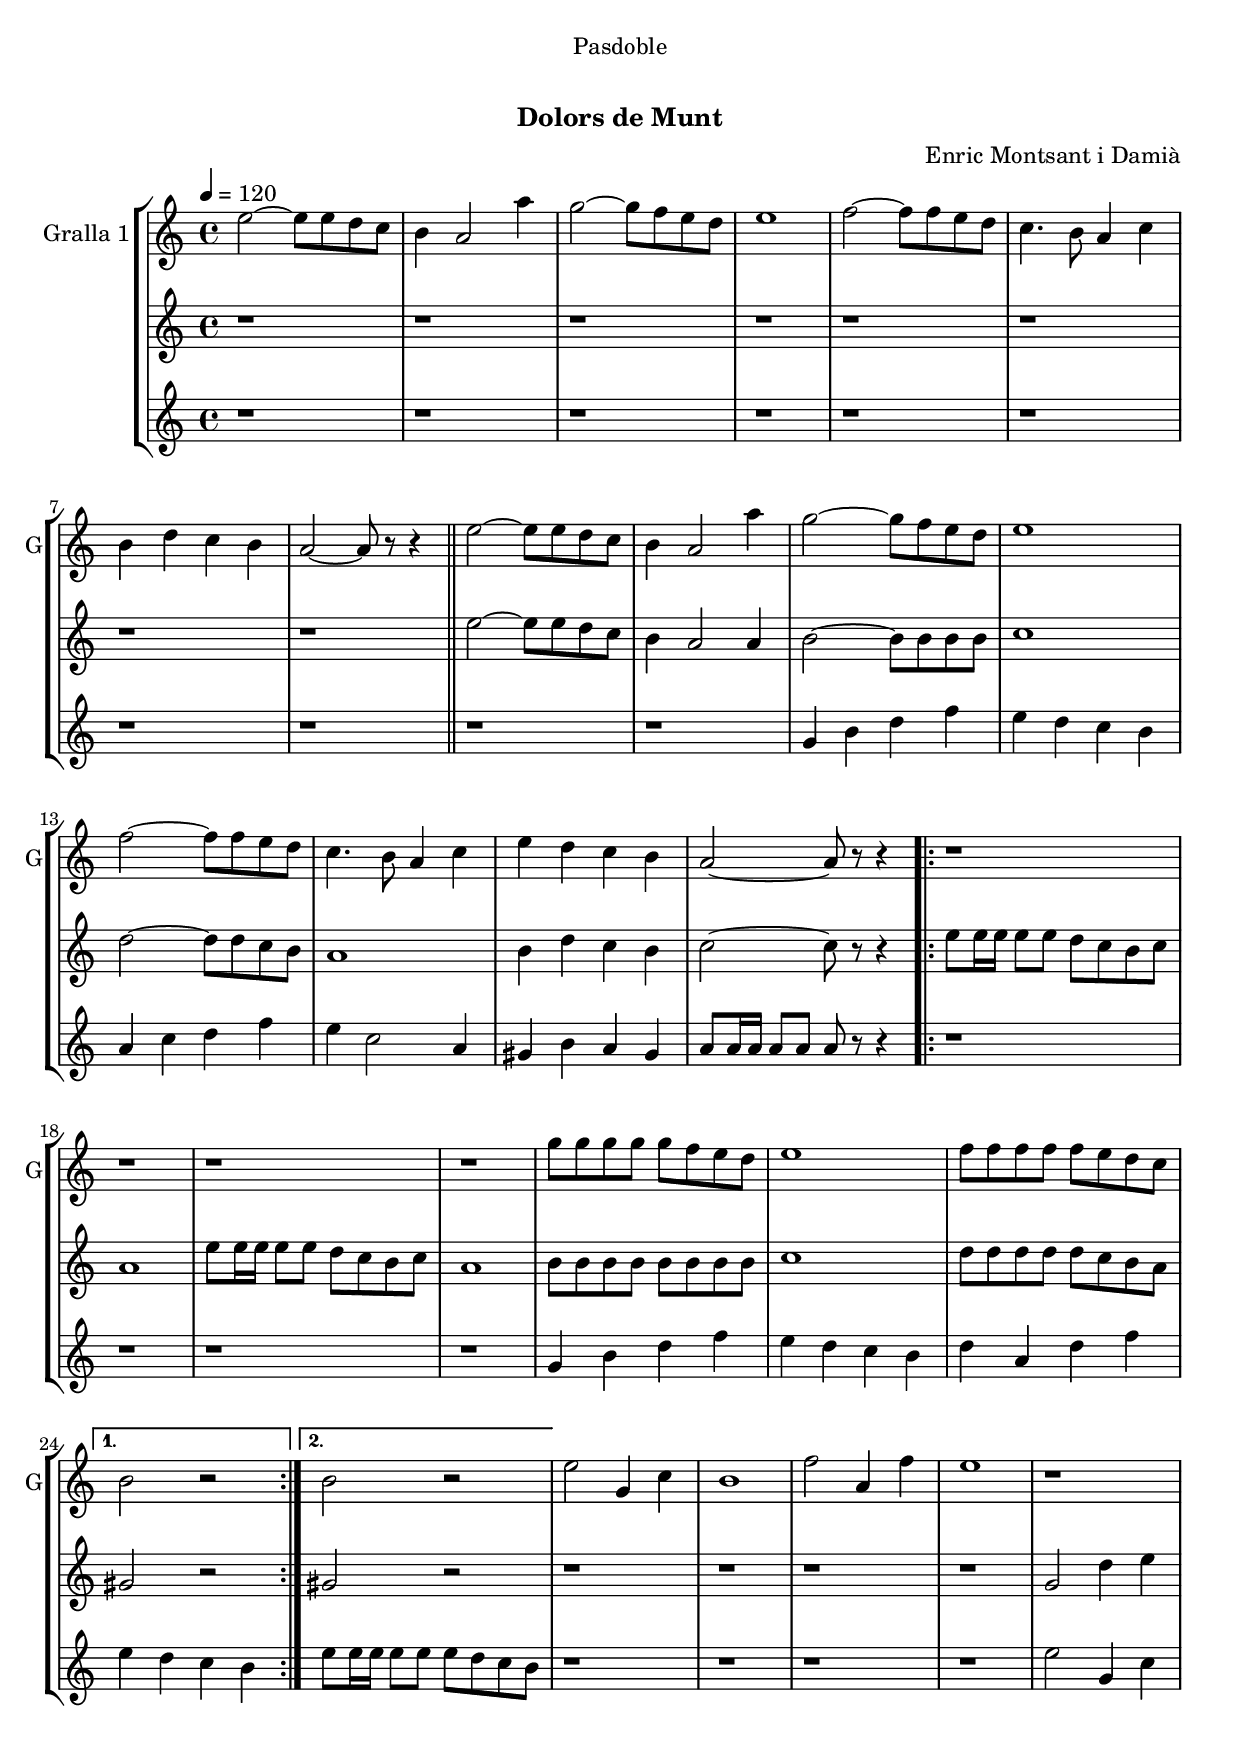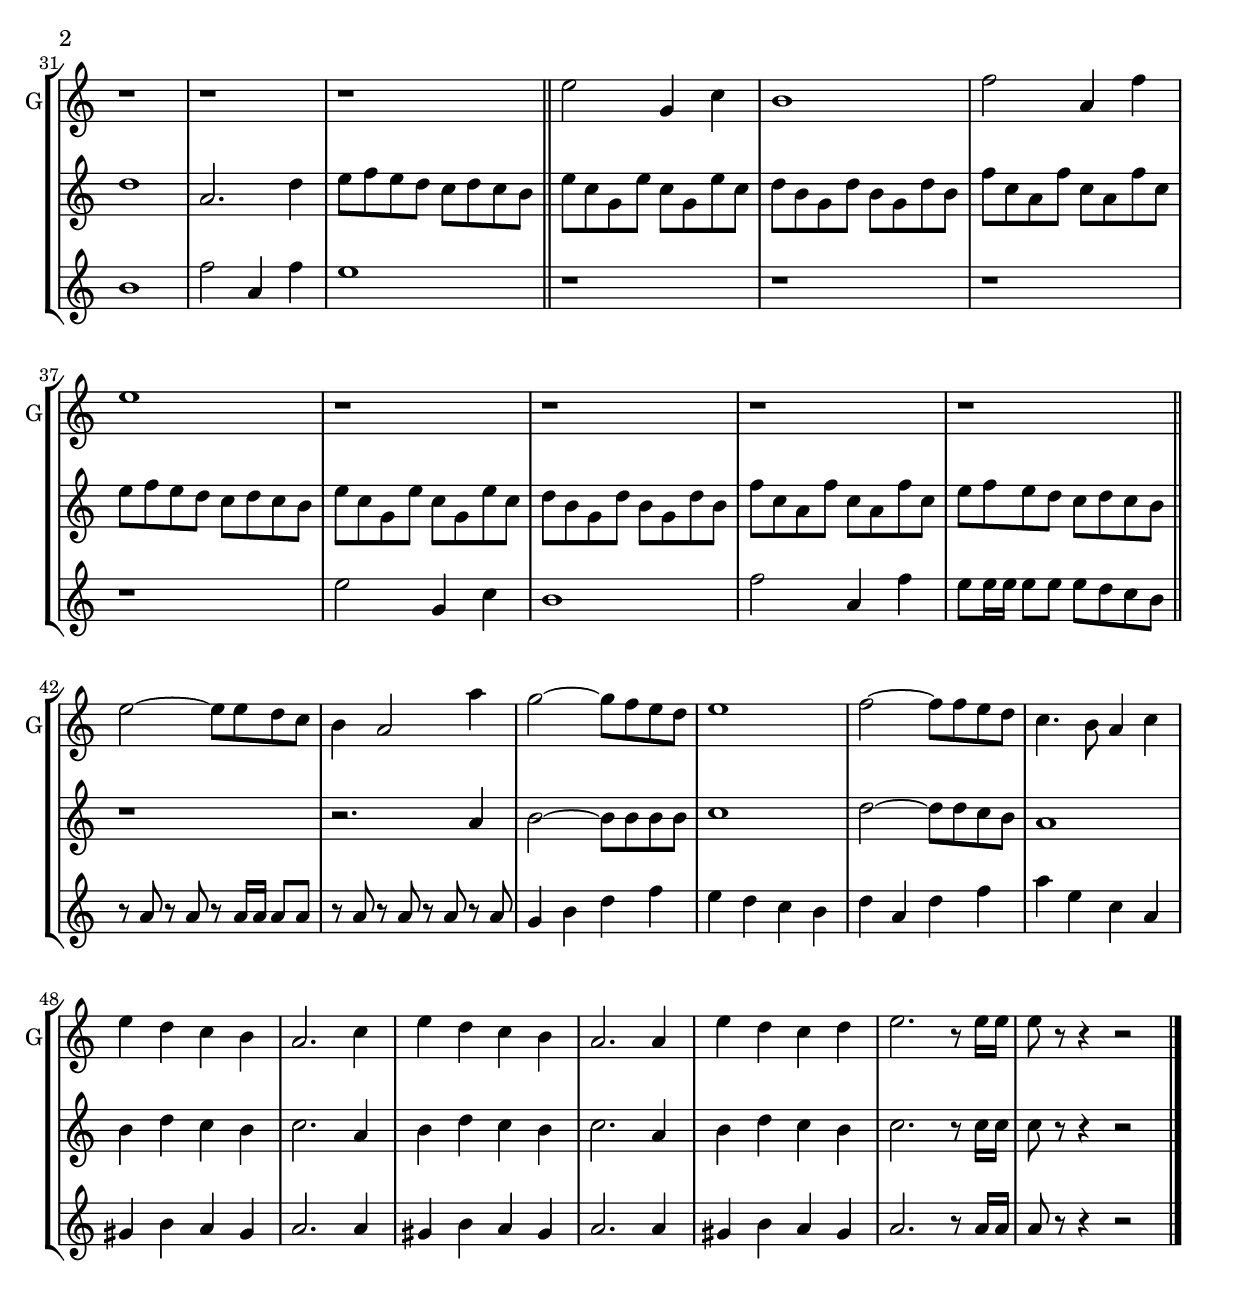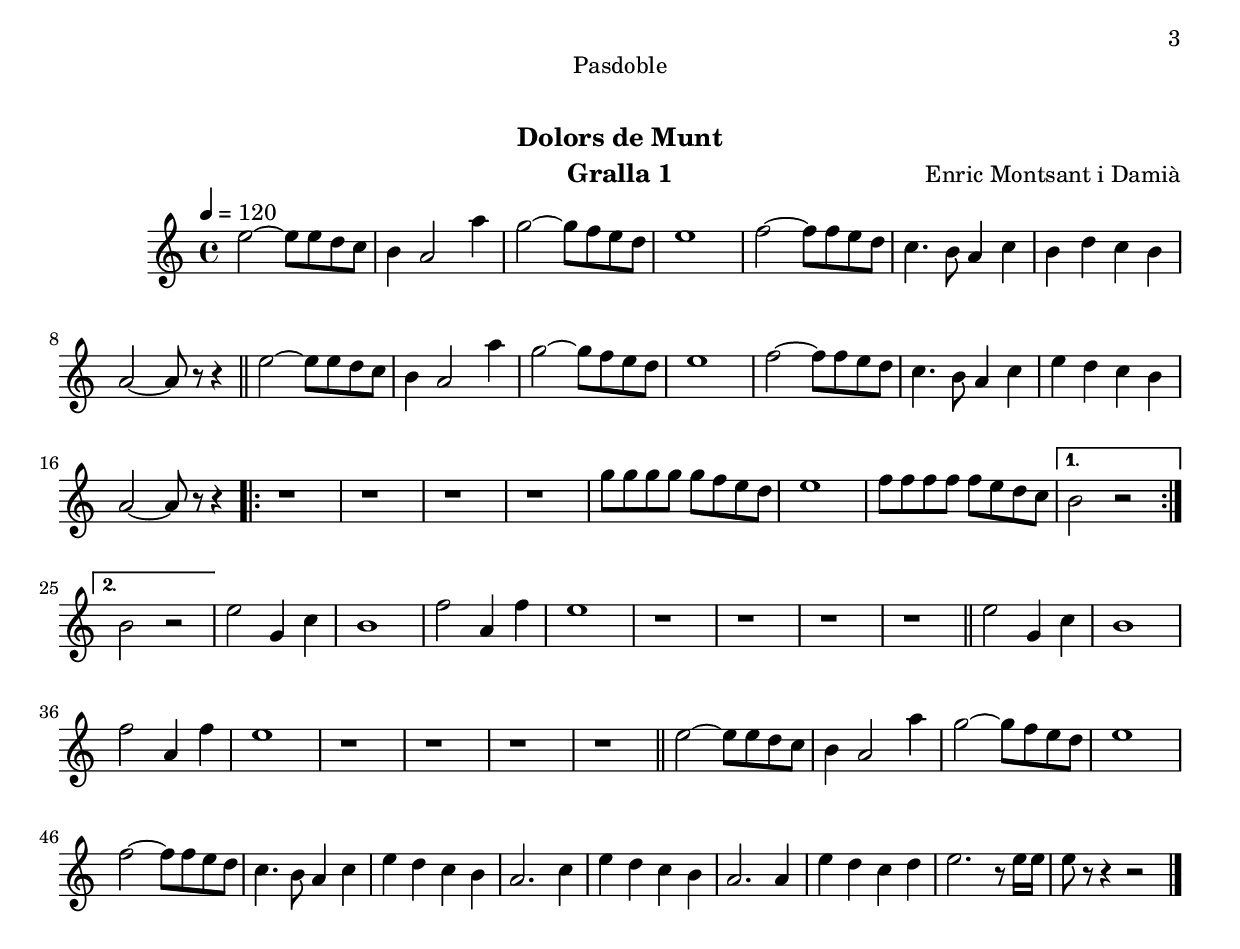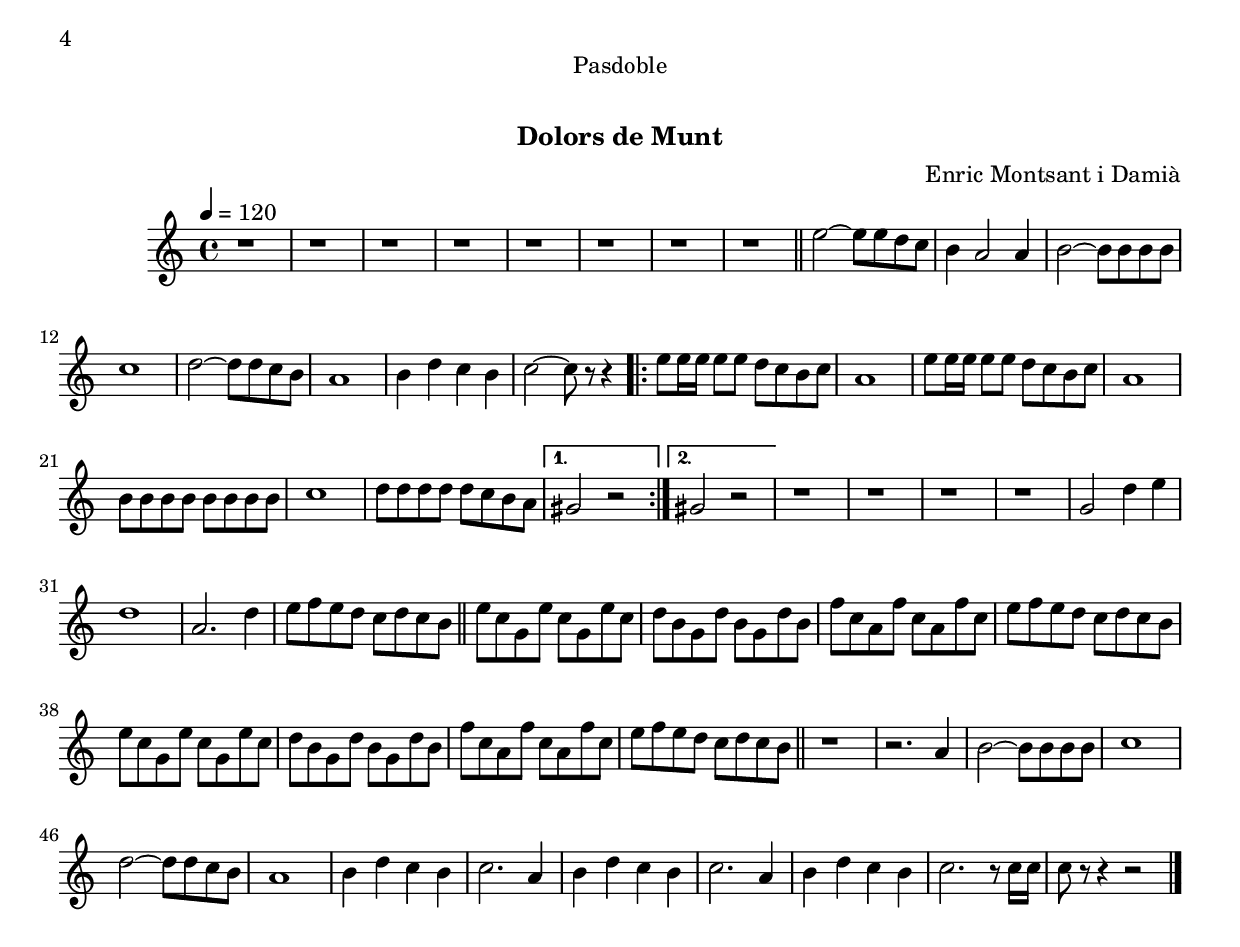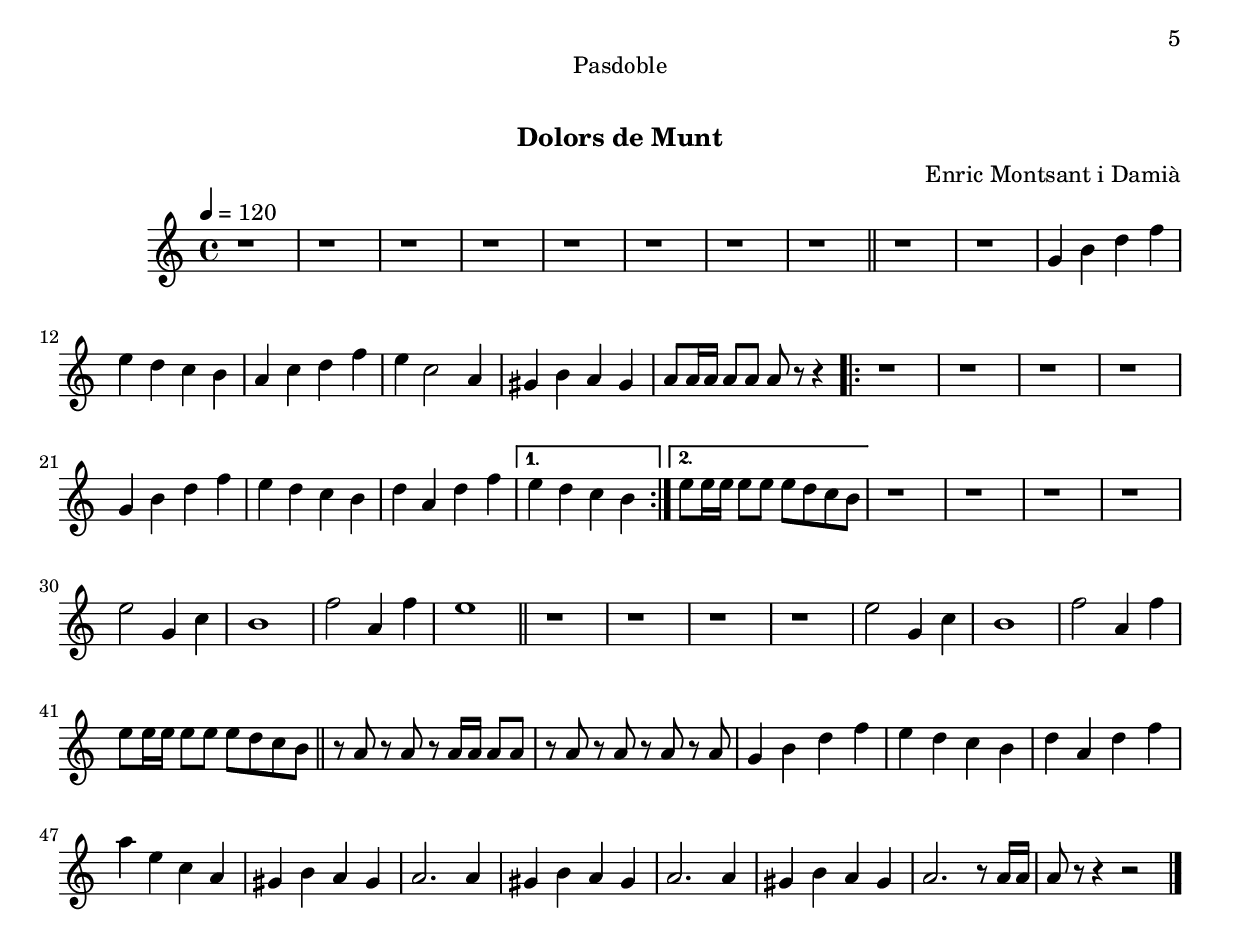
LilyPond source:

\version "2.22.1"

\header {
  dedication="Pasdoble"
  title="   "
  subtitle="Dolors de Munt"
  subsubtitle=""
  poet=""
  meter=""
  piece=""
  composer="Enric Montsant i Damià"
  arranger=""
  opus=""
  instrument=""
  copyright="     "
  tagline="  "
}

liniaroAa =
\relative e''
{
  \tempo 4=120
  \clef treble
  \key c \major
  \time 4/4
  e2 ~ e8 e d c  |
  b4 a2 a'4  |
  g2 ~ g8 f e d  |
  e1  |
  %05
  f2 ~ f8 f e d  |
  c4. b8 a4 c  |
  b4 d c b  |
  a2 ~ a8 r r4  \bar "||"
  e'2 ~ e8 e d c  |
  %10
  b4 a2 a'4  |
  g2 ~ g8 f e d  |
  e1  |
  f2 ~ f8 f e d  |
  c4. b8 a4 c  |
  %15
  e4 d c b  |
  a2 ~ a8 r r4  |
  \repeat volta 2 { r1  |
  r1  |
  r1  |
  %20
  r1  |
  g'8 g g g g f e d  |
  e1  |
  f8 f f f f e d c }
  \alternative { { b2 r }
  %25
  { b2 r } }
  e2 g,4 c  |
  b1  |
  f'2 a,4 f'  |
  e1  |
  %30
  r1  |
  r1  |
  r1  |
  r1  \bar "||"
  e2 g,4 c  |
  %35
  b1  |
  f'2 a,4 f'  |
  e1  |
  r1  |
  r1  |
  %40
  r1  |
  r1  \bar "||"
  e2 ~ e8 e d c  |
  b4 a2 a'4  |
  g2 ~ g8 f e d  |
  %45
  e1  |
  f2 ~ f8 f e d  |
  c4. b8 a4 c  |
  e4 d c b  |
  a2. c4  |
  %50
  e4 d c b  |
  a2. a4  |
  e'4 d c d  |
  e2. r8 e16 e  |
  e8 r r4 r2  \bar "|."
}

liniaroAb =
\relative e''
{
  \tempo 4=120
  \clef treble
  \key c \major
  \time 4/4
  r1  |
  r1  |
  r1  |
  r1  |
  %05
  r1  |
  r1  |
  r1  |
  r1  \bar "||"
  e2 ~ e8 e d c  |
  %10
  b4 a2 a4  |
  b2 ~ b8 b b b  |
  c1  |
  d2 ~ d8 d c b  |
  a1  |
  %15
  b4 d c b  |
  c2 ~ c8 r r4  |
  \repeat volta 2 { e8 e16 e e8 e d c b c  |
  a1  |
  e'8 e16 e e8 e d c b c  |
  %20
  a1  |
  b8 b b b b b b b  |
  c1  |
  d8 d d d d c b a }
  \alternative { { gis2 r }
  %25
  { gis2 r } }
  r1  |
  r1  |
  r1  |
  r1  |
  %30
  g2 d'4 e  |
  d1  |
  a2. d4  |
  e8 f e d c d c b  \bar "||"
  e8 c g e' c g e' c  |
  %35
  d8 b g d' b g d' b  |
  f'8 c a f' c a f' c  |
  e8 f e d c d c b  |
  e8 c g e' c g e' c  |
  d8 b g d' b g d' b  |
  %40
  f'8 c a f' c a f' c  |
  e8 f e d c d c b  \bar "||"
  r1  |
  r2. a4  |
  b2 ~ b8 b b b  |
  %45
  c1  |
  d2 ~ d8 d c b  |
  a1  |
  b4 d c b  |
  c2. a4  |
  %50
  b4 d c b  |
  c2. a4  |
  b4 d c b  |
  c2. r8 c16 c  |
  c8 r r4 r2  \bar "|."
}

liniaroAc =
\relative g'
{
  \tempo 4=120
  \clef treble
  \key c \major
  \time 4/4
  r1  |
  r1  |
  r1  |
  r1  |
  %05
  r1  |
  r1  |
  r1  |
  r1  \bar "||"
  r1  |
  %10
  r1  |
  g4 b d f  |
  e4 d c b  |
  a4 c d f  |
  e4 c2 a4  |
  %15
  gis4 b a gis  |
  a8 a16 a a8 a a r r4  |
  \repeat volta 2 { r1  |
  r1  |
  r1  |
  %20
  r1  |
  g4 b d f  |
  e4 d c b  |
  d4 a d f }
  \alternative { { e4 d c b }
  %25
  { e8 e16 e e8 e e d c b } }
  r1  |
  r1  |
  r1  |
  r1  |
  %30
  e2 g,4 c  |
  b1  |
  f'2 a,4 f'  |
  e1  \bar "||"
  r1  |
  %35
  r1  |
  r1  |
  r1  |
  e2 g,4 c  |
  b1  |
  %40
  f'2 a,4 f'  |
  e8 e16 e e8 e e d c b  \bar "||"
  r8 a r a r a16 a a8 a  |
  r8 a r a r a r a  |
  g4 b d f  |
  %45
  e4 d c b  |
  d4 a d f  |
  a4 e c a  |
  gis4 b a gis  |
  a2. a4  |
  %50
  gis4 b a gis  |
  a2. a4  |
  gis4 b a gis  |
  a2. r8 a16 a  |
  a8 r r4 r2  \bar "|."
}

\bookpart {
  \score {
    \new StaffGroup {
      \override Score.RehearsalMark #'self-alignment-X = #LEFT
      <<
        \new Staff \with {instrumentName = #"Gralla 1" shortInstrumentName = #"G"} \liniaroAa
        \new Staff \with {instrumentName = #"" shortInstrumentName = #" "} \liniaroAb
        \new Staff \with {instrumentName = #"" shortInstrumentName = #" "} \liniaroAc
      >>
    }
    \layout {}
  }
  \score { \unfoldRepeats
    \new StaffGroup {
      \override Score.RehearsalMark #'self-alignment-X = #LEFT
      <<
        \new Staff \with {instrumentName = #"Gralla 1" shortInstrumentName = #"G"} \liniaroAa
        \new Staff \with {instrumentName = #"" shortInstrumentName = #" "} \liniaroAb
        \new Staff \with {instrumentName = #"" shortInstrumentName = #" "} \liniaroAc
      >>
    }
    \midi {
      \set Staff.midiInstrument = "oboe"
      \set DrumStaff.midiInstrument = "drums"
    }
  }
}

\bookpart {
  \header {instrument="Gralla 1"}
  \score {
    \new StaffGroup {
      \override Score.RehearsalMark #'self-alignment-X = #LEFT
      <<
        \new Staff \liniaroAa
      >>
    }
    \layout {}
  }
  \score { \unfoldRepeats
    \new StaffGroup {
      \override Score.RehearsalMark #'self-alignment-X = #LEFT
      <<
        \new Staff \liniaroAa
      >>
    }
    \midi {
      \set Staff.midiInstrument = "oboe"
      \set DrumStaff.midiInstrument = "drums"
    }
  }
}

\bookpart {
  \header {instrument=""}
  \score {
    \new StaffGroup {
      \override Score.RehearsalMark #'self-alignment-X = #LEFT
      <<
        \new Staff \liniaroAb
      >>
    }
    \layout {}
  }
  \score { \unfoldRepeats
    \new StaffGroup {
      \override Score.RehearsalMark #'self-alignment-X = #LEFT
      <<
        \new Staff \liniaroAb
      >>
    }
    \midi {
      \set Staff.midiInstrument = "oboe"
      \set DrumStaff.midiInstrument = "drums"
    }
  }
}

\bookpart {
  \header {instrument=""}
  \score {
    \new StaffGroup {
      \override Score.RehearsalMark #'self-alignment-X = #LEFT
      <<
        \new Staff \liniaroAc
      >>
    }
    \layout {}
  }
  \score { \unfoldRepeats
    \new StaffGroup {
      \override Score.RehearsalMark #'self-alignment-X = #LEFT
      <<
        \new Staff \liniaroAc
      >>
    }
    \midi {
      \set Staff.midiInstrument = "oboe"
      \set DrumStaff.midiInstrument = "drums"
    }
  }
}

